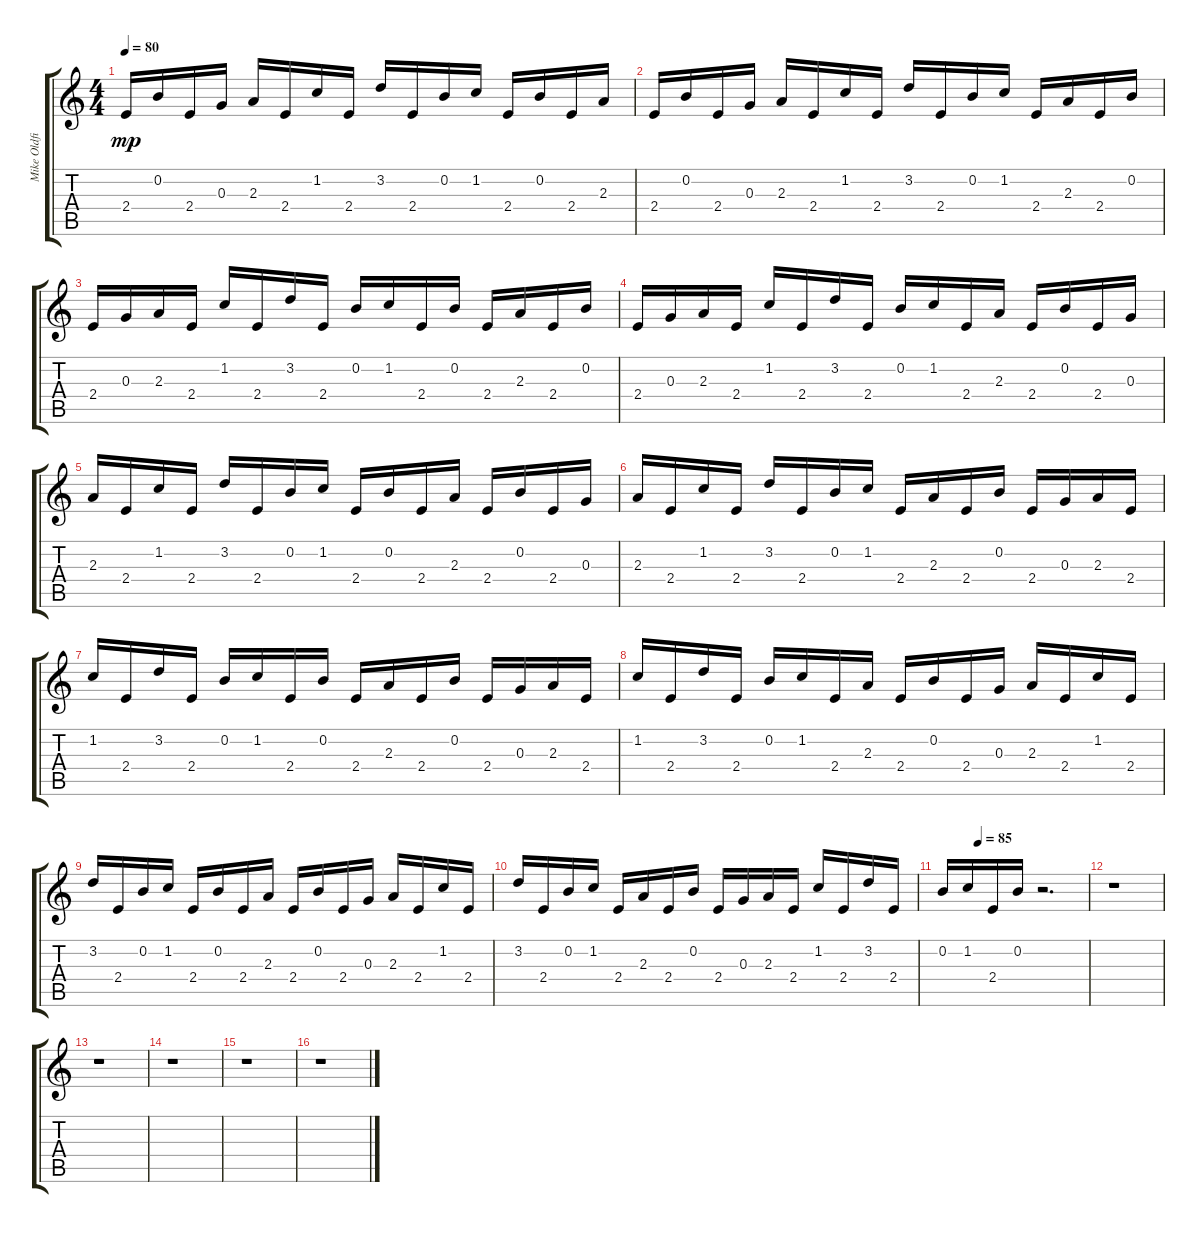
\track ("Mike Oldfield" "Mike Oldfi") {instrument acousticguitarnylon}
\staff {score tabs}
\tuning (E4 B3 G3 D3 A2 E2) {hide}
\ts (4 4)
\tempo 80
\clef g2
\ks c
2.4.16{dy mp} 0.2.16 2.4.16 0.3.16 2.3.16 2.4.16 1.2.16 2.4.16 3.2.16 2.4.16 0.2.16 1.2.16 2.4.16 0.2.16 2.4.16 2.3.16 |
2.4.16 0.2.16 2.4.16 0.3.16 2.3.16 2.4.16 1.2.16 2.4.16 3.2.16 2.4.16 0.2.16 1.2.16 2.4.16 2.3.16 2.4.16 0.2.16 |
2.4.16 0.3.16 2.3.16 2.4.16 1.2.16 2.4.16 3.2.16 2.4.16 0.2.16 1.2.16 2.4.16 0.2.16 2.4.16 2.3.16 2.4.16 0.2.16 |
2.4.16 0.3.16 2.3.16 2.4.16 1.2.16 2.4.16 3.2.16 2.4.16 0.2.16 1.2.16 2.4.16 2.3.16 2.4.16 0.2.16 2.4.16 0.3.16 |
2.3.16 2.4.16 1.2.16 2.4.16 3.2.16 2.4.16 0.2.16 1.2.16 2.4.16 0.2.16 2.4.16 2.3.16 2.4.16 0.2.16 2.4.16 0.3.16 |
2.3.16 2.4.16 1.2.16 2.4.16 3.2.16 2.4.16 0.2.16 1.2.16 2.4.16 2.3.16 2.4.16 0.2.16 2.4.16 0.3.16 2.3.16 2.4.16 |
1.2.16 2.4.16 3.2.16 2.4.16 0.2.16 1.2.16 2.4.16 0.2.16 2.4.16 2.3.16 2.4.16 0.2.16 2.4.16 0.3.16 2.3.16 2.4.16 |
1.2.16 2.4.16 3.2.16 2.4.16 0.2.16 1.2.16 2.4.16 2.3.16 2.4.16 0.2.16 2.4.16 0.3.16 2.3.16 2.4.16 1.2.16 2.4.16 |
3.2.16 2.4.16 0.2.16 1.2.16 2.4.16 0.2.16 2.4.16 2.3.16 2.4.16 0.2.16 2.4.16 0.3.16 2.3.16 2.4.16 1.2.16 2.4.16 |
3.2.16 2.4.16 0.2.16 1.2.16 2.4.16 2.3.16 2.4.16 0.2.16 2.4.16 0.3.16 2.3.16 2.4.16 1.2.16 2.4.16 3.2.16 2.4.16 |
\tempo (85 0.25)
0.2.16 1.2.16 2.4.16 0.2.16 r.2{d} |
r.1 |
r.1 |
r.1 |
r.1 |
r.1
